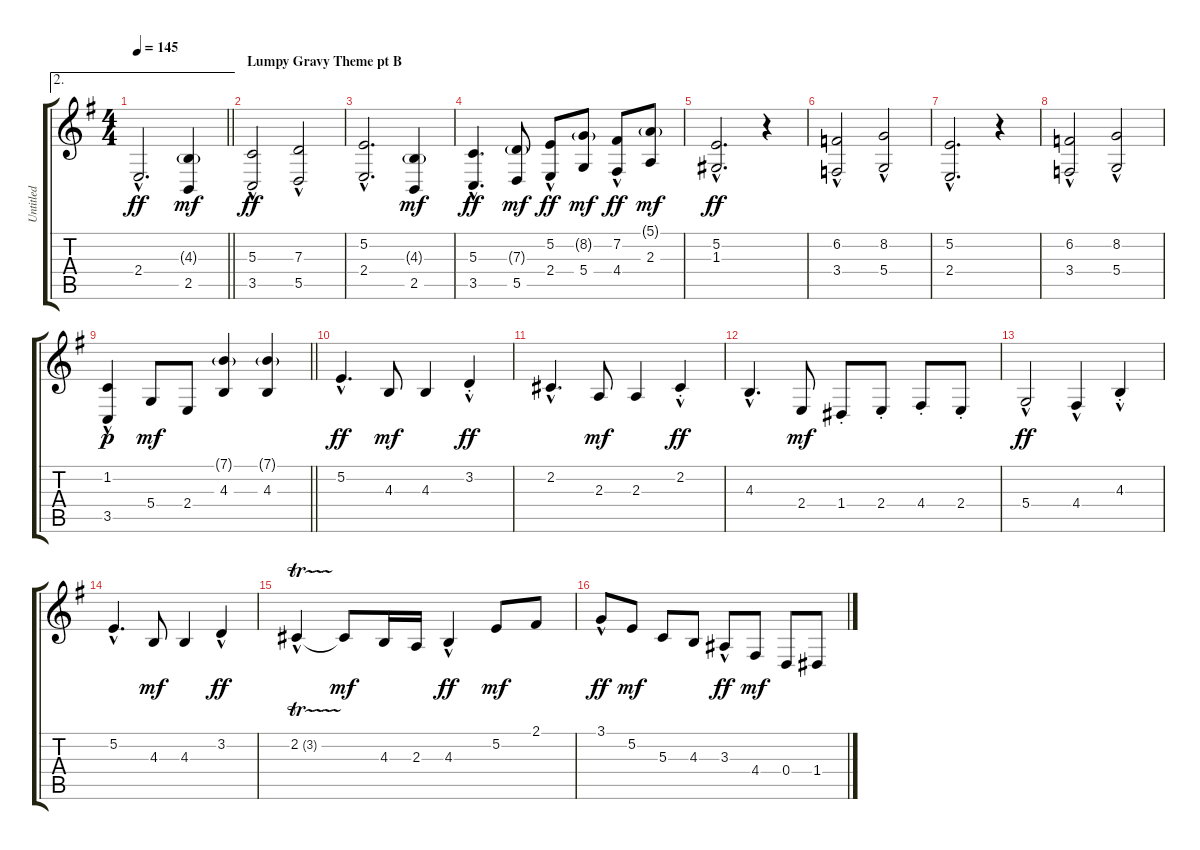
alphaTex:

\track ("Untitled" "Untitled") {instrument tenorsax}
\staff {score tabs}
\tuning (E4 B3 G3 D3 A2 E2) {hide}
\ae 2
\ts (4 4)
\tempo 145
\clef g2
\barLineRight lightlight
\ks g
2.4{hac}.2{d dy ff} (4.3{g} 2.5).4{dy mf} |
\section ("" "Lumpy Gravy Theme pt B")
(5.3 3.5{hac}).2{dy ff} (7.3 5.5{hac}).2 |
(5.2 2.4{hac}).2{d} (4.3{g} 2.5).4{dy mf} |
(5.3 3.5{hac}).4{d dy ff} (7.3{g} 5.5).8{dy mf} (5.2 2.4{hac}).8{dy ff} (8.2{g} 5.4).8{dy mf} (7.2 4.4{hac}).8{dy ff} (5.1{g} 2.3).8{dy mf} |
(5.2{hac} 1.3{hac}).2{d dy ff} r.4 |
(6.2 3.4{hac}).2 (8.2 5.4{hac}).2 |
(5.2 2.4{hac}).2{d} r.4 |
(6.2 3.4{hac}).2 (8.2 5.4{hac}).2 |
\barLineRight lightlight
(1.2{hac} 3.5).4{dy p} 5.4.8{dy mf} 2.4.8 (7.1{g} 4.3).4 (7.1{g} 4.3).4 |
5.2{hac}.4{d dy ff} 4.3.8{dy mf} 4.3.4 3.2{hac st}.4{dy ff} |
2.2{hac}.4{d} 2.3.8{dy mf} 2.3.4 2.2{hac st}.4{dy ff} |
4.3{hac}.4{d} 2.4.8{dy mf} 1.4{st}.8 2.4{st}.8 4.4{st}.8 2.4{st}.8 |
5.4{hac}.2{dy ff} 4.4{hac}.4 4.3{hac st}.4 |
5.2{hac}.4{d} 4.3.8{dy mf} 4.3.4 3.2{hac}.4{dy ff} |
2.2{tr (3 32) hac}.4 2.2{t}.8{dy mf} 4.3.16 2.3.16 4.3{hac}.4{dy ff} 5.2.8{dy mf} 2.1.8 |
3.1{hac}.8{dy ff} 5.2.8{dy mf} 5.3.8 4.3.8 3.3{hac}.8{dy ff} 4.4.8{dy mf} 0.4.8 1.4.8
